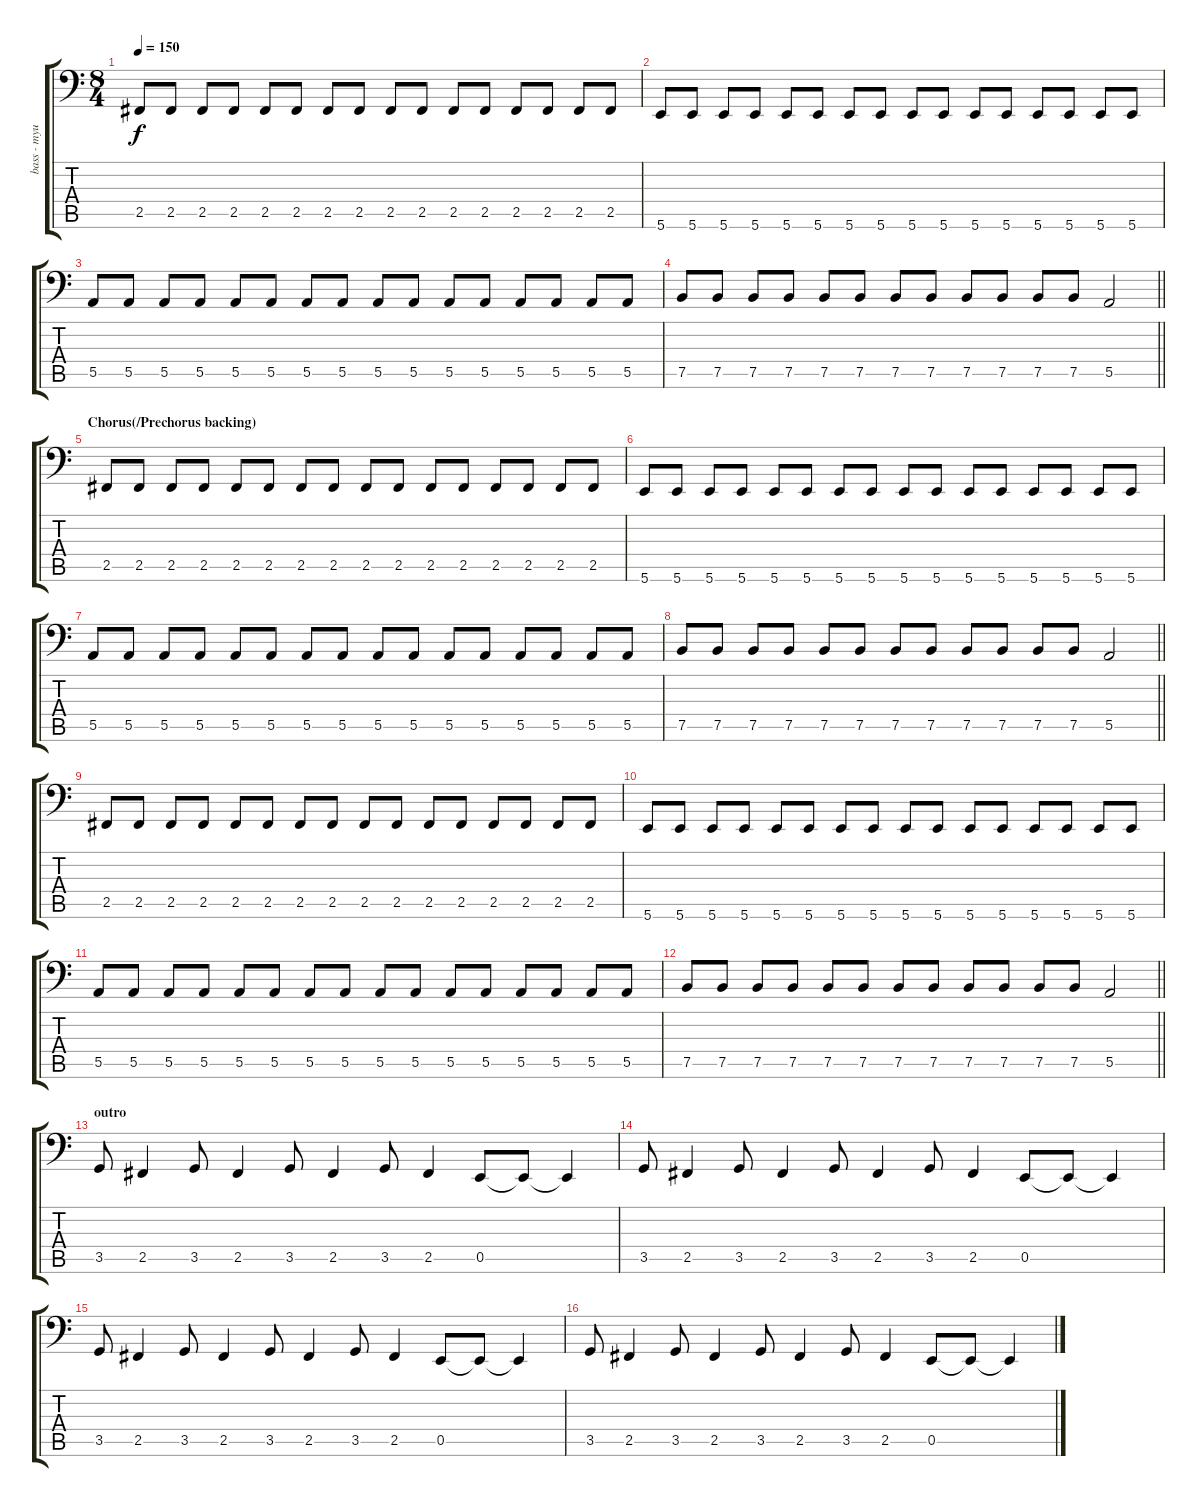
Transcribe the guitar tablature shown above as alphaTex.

\track ("bass - myung" "bass - myu") {instrument electricbassfinger}
\staff {score tabs}
\tuning (C3 G2 D2 A1 E1 B0) {hide}
\ts (8 4)
\tempo 150
\clef f4
\ks c
2.5.8{dy f} 2.5.8 2.5.8 2.5.8 2.5.8 2.5.8 2.5.8 2.5.8 2.5.8 2.5.8 2.5.8 2.5.8 2.5.8 2.5.8 2.5.8 2.5.8 |
5.6.8 5.6.8 5.6.8 5.6.8 5.6.8 5.6.8 5.6.8 5.6.8 5.6.8 5.6.8 5.6.8 5.6.8 5.6.8 5.6.8 5.6.8 5.6.8 |
5.5.8 5.5.8 5.5.8 5.5.8 5.5.8 5.5.8 5.5.8 5.5.8 5.5.8 5.5.8 5.5.8 5.5.8 5.5.8 5.5.8 5.5.8 5.5.8 |
\barLineRight lightlight
7.5.8 7.5.8 7.5.8 7.5.8 7.5.8 7.5.8 7.5.8 7.5.8 7.5.8 7.5.8 7.5.8 7.5.8 5.5.2 |
\section ("" "Chorus(/Prechorus backing)")
2.5.8 2.5.8 2.5.8 2.5.8 2.5.8 2.5.8 2.5.8 2.5.8 2.5.8 2.5.8 2.5.8 2.5.8 2.5.8 2.5.8 2.5.8 2.5.8 |
5.6.8 5.6.8 5.6.8 5.6.8 5.6.8 5.6.8 5.6.8 5.6.8 5.6.8 5.6.8 5.6.8 5.6.8 5.6.8 5.6.8 5.6.8 5.6.8 |
5.5.8 5.5.8 5.5.8 5.5.8 5.5.8 5.5.8 5.5.8 5.5.8 5.5.8 5.5.8 5.5.8 5.5.8 5.5.8 5.5.8 5.5.8 5.5.8 |
\barLineRight lightlight
7.5.8 7.5.8 7.5.8 7.5.8 7.5.8 7.5.8 7.5.8 7.5.8 7.5.8 7.5.8 7.5.8 7.5.8 5.5.2 |
2.5.8 2.5.8 2.5.8 2.5.8 2.5.8 2.5.8 2.5.8 2.5.8 2.5.8 2.5.8 2.5.8 2.5.8 2.5.8 2.5.8 2.5.8 2.5.8 |
5.6.8 5.6.8 5.6.8 5.6.8 5.6.8 5.6.8 5.6.8 5.6.8 5.6.8 5.6.8 5.6.8 5.6.8 5.6.8 5.6.8 5.6.8 5.6.8 |
5.5.8 5.5.8 5.5.8 5.5.8 5.5.8 5.5.8 5.5.8 5.5.8 5.5.8 5.5.8 5.5.8 5.5.8 5.5.8 5.5.8 5.5.8 5.5.8 |
\barLineRight lightlight
7.5.8 7.5.8 7.5.8 7.5.8 7.5.8 7.5.8 7.5.8 7.5.8 7.5.8 7.5.8 7.5.8 7.5.8 5.5.2 |
\section ("" "outro")
3.5.8 2.5.4 3.5.8 2.5.4 3.5.8 2.5.4 3.5.8 2.5.4 0.5.8 0.5{t}.8 0.5{t}.4 |
3.5.8 2.5.4 3.5.8 2.5.4 3.5.8 2.5.4 3.5.8 2.5.4 0.5.8 0.5{t}.8 0.5{t}.4 |
3.5.8 2.5.4 3.5.8 2.5.4 3.5.8 2.5.4 3.5.8 2.5.4 0.5.8 0.5{t}.8 0.5{t}.4 |
3.5.8 2.5.4 3.5.8 2.5.4 3.5.8 2.5.4 3.5.8 2.5.4 0.5.8 0.5{t}.8 0.5{t}.4
